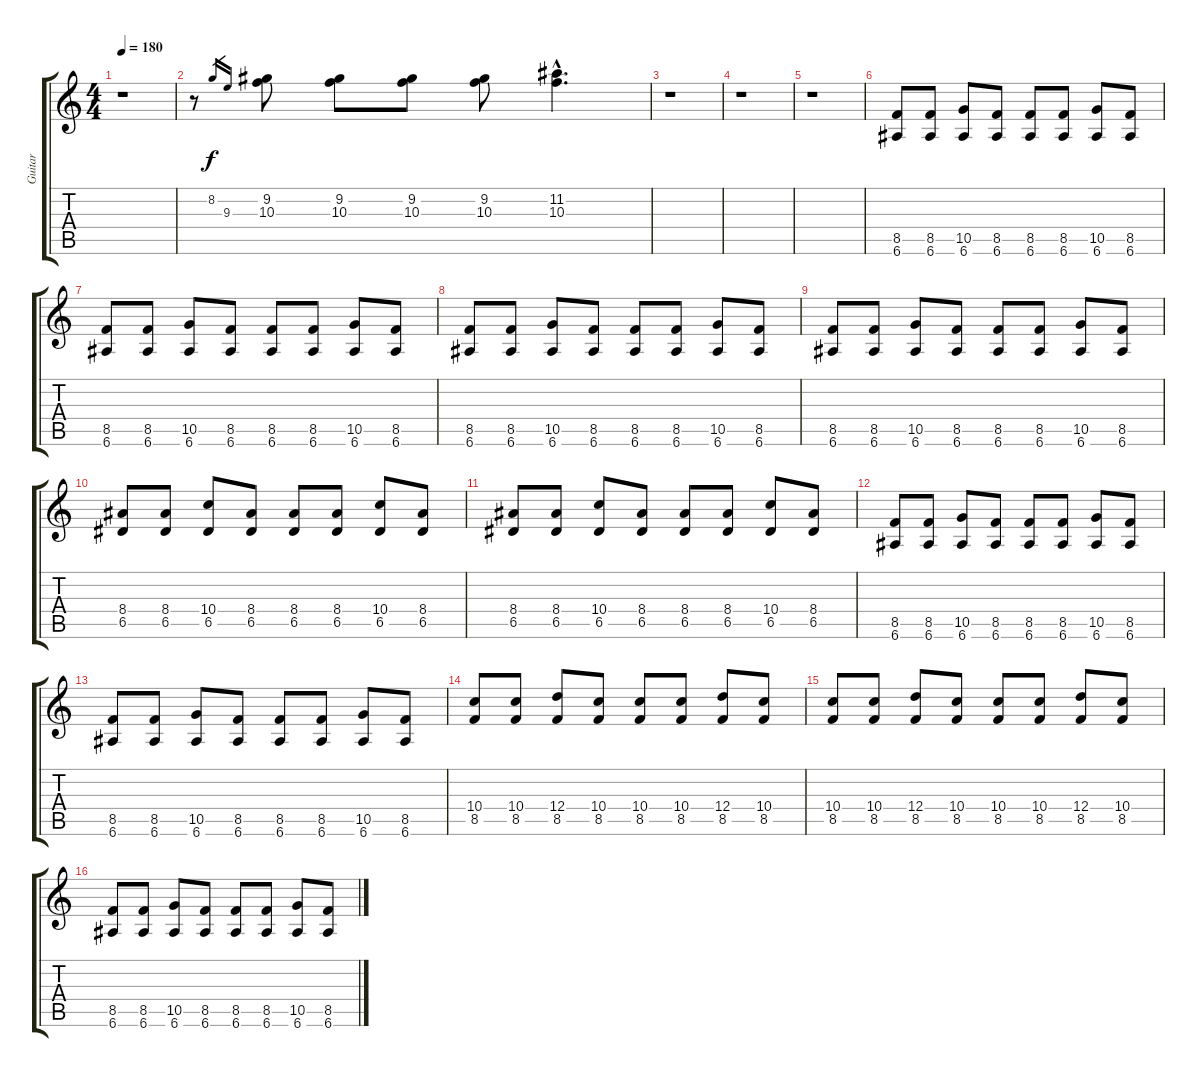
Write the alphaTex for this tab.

\track ("Guitar" "Guitar") {instrument electricguitarclean}
\staff {score tabs}
\tuning (E4 B3 G3 D3 A2 E2) {hide}
\ts (4 4)
\tempo 180
\clef g2
\ks c
r.1{dy f} |
r.8 8.2.16{gr} 9.3.16{gr} (9.2 10.3).8 (9.2 10.3).8 (9.2 10.3).8 (9.2 10.3).8 (11.2{hac} 10.3{hac}).4{d} |
r.1 |
r.1 |
r.1 |
(8.5 6.6).8 (8.5 6.6).8 (10.5 6.6).8 (8.5 6.6).8 (8.5 6.6).8 (8.5 6.6).8 (10.5 6.6).8 (8.5 6.6).8 |
(8.5 6.6).8 (8.5 6.6).8 (10.5 6.6).8 (8.5 6.6).8 (8.5 6.6).8 (8.5 6.6).8 (10.5 6.6).8 (8.5 6.6).8 |
(8.5 6.6).8 (8.5 6.6).8 (10.5 6.6).8 (8.5 6.6).8 (8.5 6.6).8 (8.5 6.6).8 (10.5 6.6).8 (8.5 6.6).8 |
(8.5 6.6).8 (8.5 6.6).8 (10.5 6.6).8 (8.5 6.6).8 (8.5 6.6).8 (8.5 6.6).8 (10.5 6.6).8 (8.5 6.6).8 |
(8.4 6.5).8 (8.4 6.5).8 (10.4 6.5).8 (8.4 6.5).8 (8.4 6.5).8 (8.4 6.5).8 (10.4 6.5).8 (8.4 6.5).8 |
(8.4 6.5).8 (8.4 6.5).8 (10.4 6.5).8 (8.4 6.5).8 (8.4 6.5).8 (8.4 6.5).8 (10.4 6.5).8 (8.4 6.5).8 |
(8.5 6.6).8 (8.5 6.6).8 (10.5 6.6).8 (8.5 6.6).8 (8.5 6.6).8 (8.5 6.6).8 (10.5 6.6).8 (8.5 6.6).8 |
(8.5 6.6).8 (8.5 6.6).8 (10.5 6.6).8 (8.5 6.6).8 (8.5 6.6).8 (8.5 6.6).8 (10.5 6.6).8 (8.5 6.6).8 |
(10.4 8.5).8 (10.4 8.5).8 (12.4 8.5).8 (10.4 8.5).8 (10.4 8.5).8 (10.4 8.5).8 (12.4 8.5).8 (10.4 8.5).8 |
(10.4 8.5).8 (10.4 8.5).8 (12.4 8.5).8 (10.4 8.5).8 (10.4 8.5).8 (10.4 8.5).8 (12.4 8.5).8 (10.4 8.5).8 |
(8.5 6.6).8 (8.5 6.6).8 (10.5 6.6).8 (8.5 6.6).8 (8.5 6.6).8 (8.5 6.6).8 (10.5 6.6).8 (8.5 6.6).8
